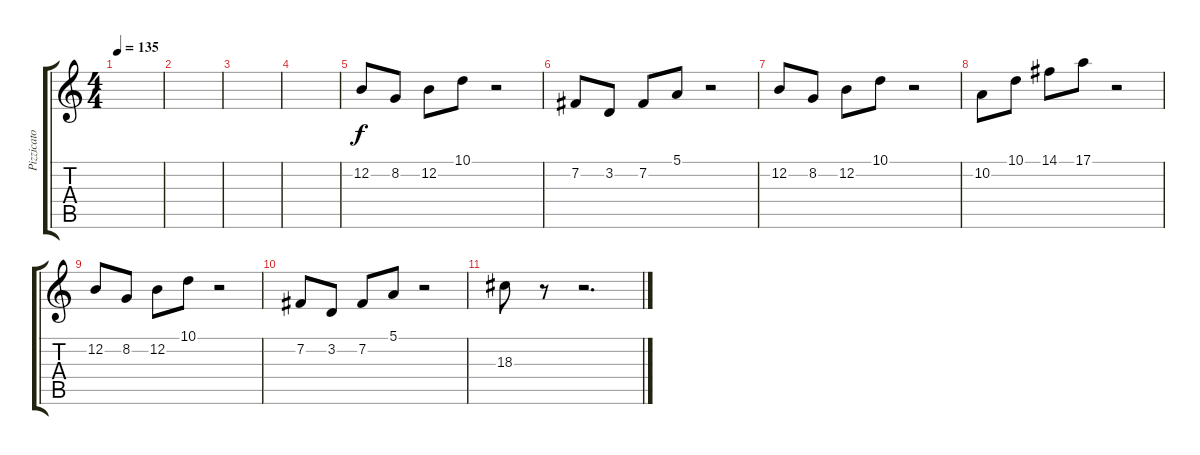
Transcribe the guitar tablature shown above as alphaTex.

\track ("Pizzicato" "Pizzicato") {instrument pizzicatostrings}
\staff {score tabs}
\tuning (E4 B3 G3 D3 A2 D2) {hide}
\ts (4 4)
\tempo 135
\clef g2
\ks c
|
|
|
|
12.2.8 8.2.8 12.2.8 10.1.8 r.2 |
7.2.8 3.2.8 7.2.8 5.1.8 r.2 |
12.2.8 8.2.8 12.2.8 10.1.8 r.2 |
10.2.8 10.1.8 14.1.8 17.1.8 r.2 |
12.2.8 8.2.8 12.2.8 10.1.8 r.2 |
7.2.8 3.2.8 7.2.8 5.1.8 r.2 |
18.3.8 r.8 r.2{d}
